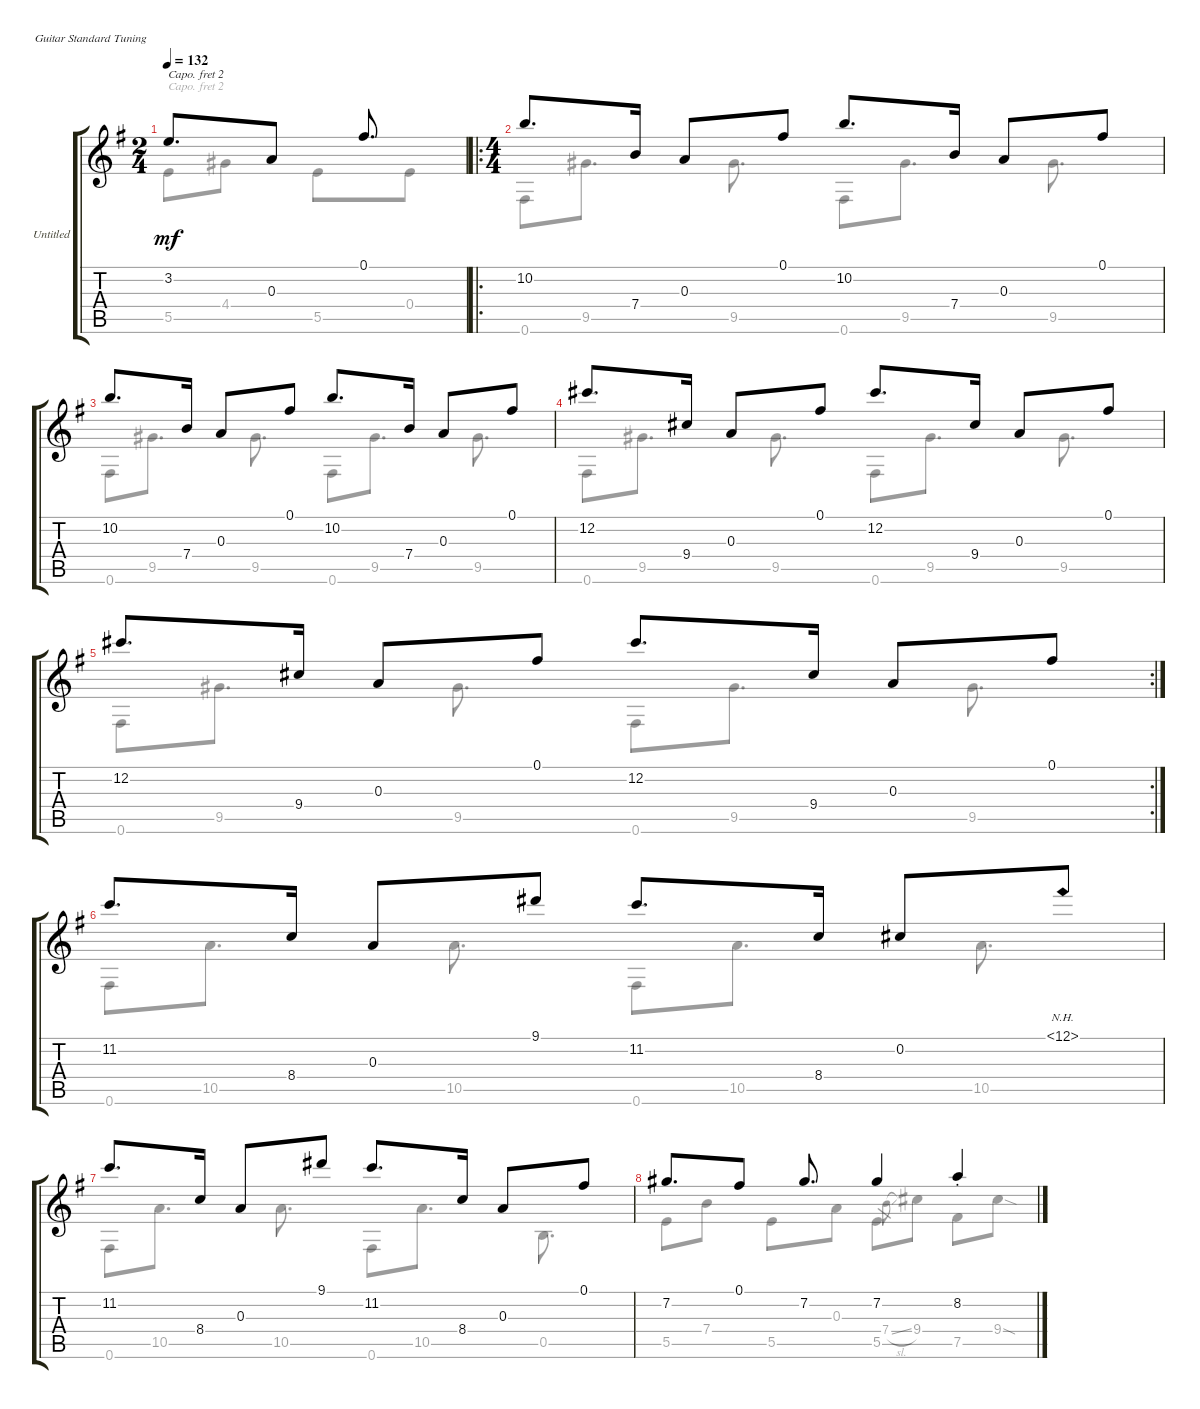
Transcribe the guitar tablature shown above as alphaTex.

\bracketExtendMode groupsimilarinstruments
\firstSystemTrackNameOrientation horizontal
\otherSystemsTrackNameOrientation horizontal
\track ("Untitled" "Untitled") {instrument acousticguitarsteel}
\staff {score tabs}
\capo 2
\tuning (E4 B3 G3 D3 A2 E2)
\voice
\ts (2 4)
\tempo 132
\clef g2
\ks g
3.2.8{d dy mf} 0.3.8 0.1.8{d} |
\ro
\ts (4 4)
10.2.8{d} 7.4.16 0.3.8 0.1.8 10.2.8{d} 7.4.16 0.3.8 0.1.8 |
10.2.8{d} 7.4.16 0.3.8 0.1.8 10.2.8{d} 7.4.16 0.3.8 0.1.8 |
12.2.8{d} 9.4.16 0.3.8 0.1.8 12.2.8{d} 9.4.16 0.3.8 0.1.8 |
\rc 2
12.2.8{d} 9.4.16 0.3.8 0.1.8 12.2.8{d} 9.4.16 0.3.8 0.1.8 |
11.2.8{d} 8.4.16 0.3.8 9.1.8 11.2.8{d} 8.4.16 0.2.8 12.1{nh}.8 |
11.2.8{d} 8.4.16 0.3.8 9.1.8 11.2.8{d} 8.4.16 0.3.8 0.1.8 |
7.2.8{d} 0.1.8 7.2.8{d} 7.2.4 8.2{st}.4
\voice
\clef g2
\ottava regular
\simile none
\ks g
5.5.8{dy mf} 4.4.8 5.5.8 0.4.8 |
0.6.8 9.5.8{d} 9.5.8{d} 0.6.8 9.5.8{d} 9.5.8{d} |
0.6.8 9.5.8{d} 9.5.8{d} 0.6.8 9.5.8{d} 9.5.8{d} |
0.6.8 9.5.8{d} 9.5.8{d} 0.6.8 9.5.8{d} 9.5.8{d} |
0.6.8 9.5.8{d} 9.5.8{d} 0.6.8 9.5.8{d} 9.5.8{d} |
0.6.8 10.5.8{d} 10.5.8{d} 0.6.8 10.5.8{d} 10.5.8{d} |
0.6.8 10.5.8{d} 10.5.8{d} 0.6.8 10.5.8{d} 0.5.8{d} |
5.5.8 7.4.8 5.5.8 0.3.8 5.5.8 7.4{sl}.8{gr} 9.4.8 7.5.8 9.4{sod}.8
